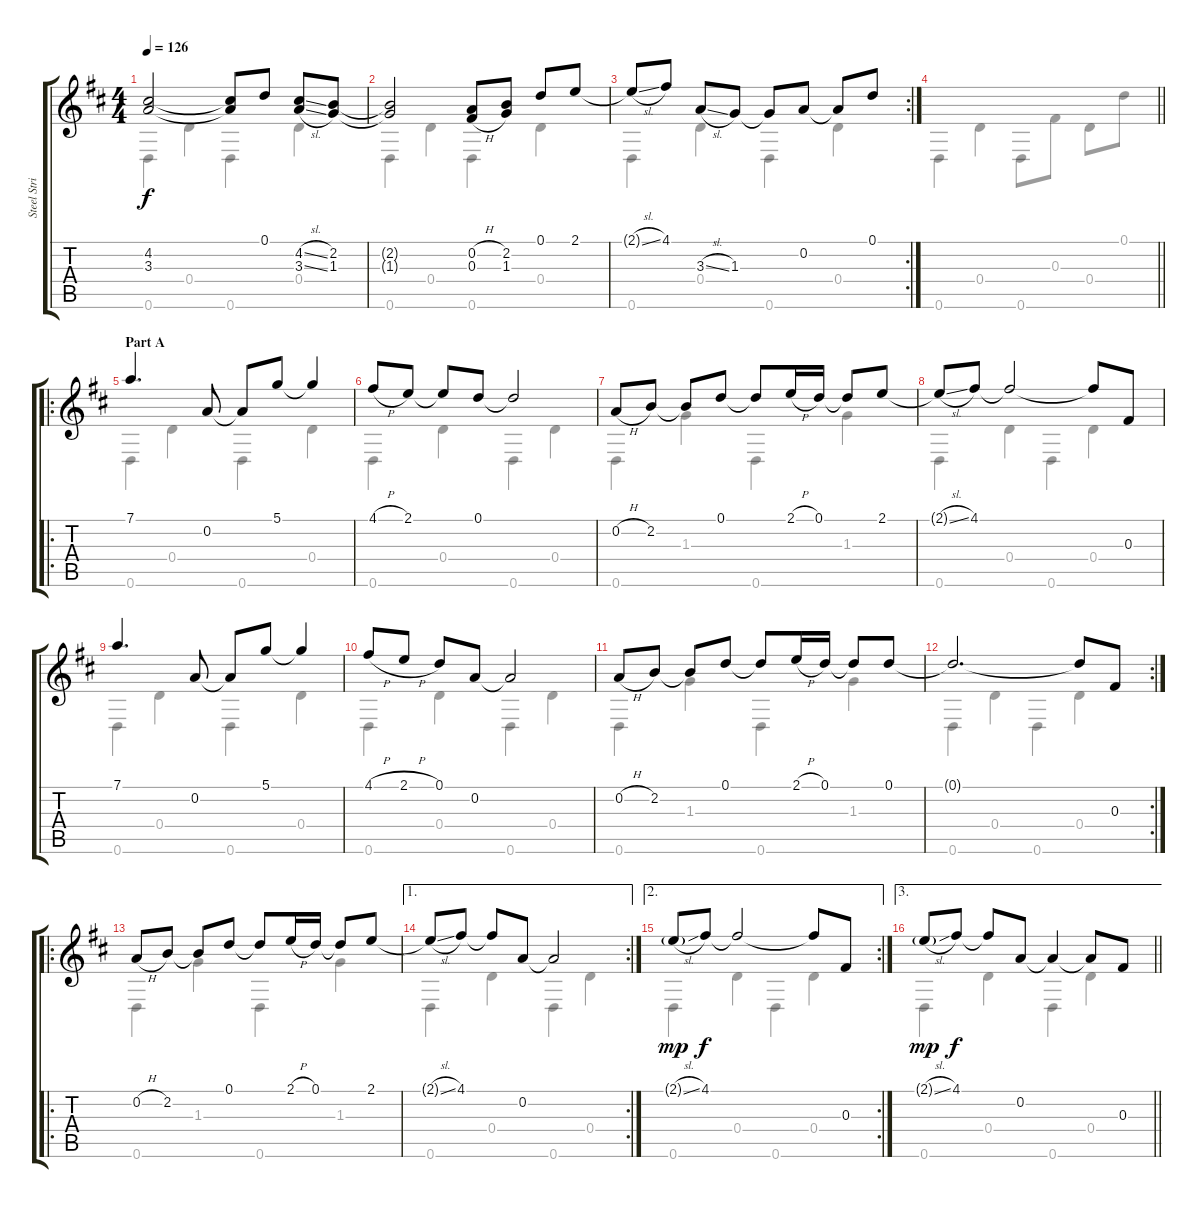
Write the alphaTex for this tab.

\track ("Steel String" "Steel Stri") {instrument acousticguitarsteel}
\staff {score tabs}
\tuning (D4 A3 Gb3 D3 A2 D2) {hide}
\voice
\ts (4 4)
\tempo 126
\clef g2
\ks d
(4.2{t} 3.3{t}).2{dy f} (4.2{t} 3.3{t}).8 0.1.8 (4.2{sl} 3.3{sl}).8 (2.2 1.3).8 |
(2.2{t} 1.3{t}).2 (0.2{h} 0.3{h}).8 (2.2 1.3).8 0.1.8 2.1.8 |
\rc 2
2.1{sl t}.8 4.1.8 3.3{sl}.8 1.3.8 1.3{t}.8 0.2.8 0.2{t}.8 0.1.8 |
\barLineRight lightlight
|
\ro
\section ("" "Part A")
7.1.4{d} 0.2.8 0.2{t}.8 5.1.8 5.1{t}.4 |
4.1{h}.8 2.1.8 2.1{t}.8 0.1.8 0.1{t}.2 |
0.2{h}.8 2.2.8 2.2{t}.8 0.1.8 0.1{t}.8 2.1{h}.16 0.1.16 0.1{t}.8 2.1.8 |
2.1{sl t}.8 4.1.8 4.1{t}.2 4.1{t}.8 0.3.8 |
7.1.4{d} 0.2.8 0.2{t}.8 5.1.8 5.1{t}.4 |
4.1{h}.8 2.1{h}.8 0.1.8 0.2.8 0.2{t}.2 |
0.2{h}.8 2.2.8 2.2{t}.8 0.1.8 0.1{t}.8 2.1{h}.16 0.1.16 0.1{t}.8 0.1.8 |
\rc 2
0.1{t}.2{d} 0.1{t}.8 0.3.8 |
\ro
0.2{h}.8 2.2.8 2.2{t}.8 0.1.8 0.1{t}.8 2.1{h}.16 0.1.16 0.1{t}.8 2.1.8 |
\ae 1
\rc 2
2.1{sl t}.8 4.1.8 4.1{t}.8 0.2.8 0.2{t}.2 |
\ae 2
\rc 2
2.1{sl g}.8{dy mp} 4.1.8{dy f} 4.1{t}.2 4.1{t}.8 0.3.8 |
\ae 3
\barLineRight lightlight
2.1{sl g}.8{dy mp} 4.1.8{dy f} 4.1{t}.8 0.2.8 0.2{t}.4 0.2{t}.8 0.3.8
\voice
\clef g2
\ottava regular
\simile none
\ks d
0.6.4{dy f} 0.4.4 0.6.4 0.4.4 |
0.6.4 0.4.4 0.6.4 0.4.4 |
0.6.4 0.4.4 0.6.4 0.4.4 |
\barLineRight lightlight
0.6.4 0.4.4 0.6.8 0.3.8 0.4.8 0.1.8 |
0.6.4 0.4.4 0.6.4 0.4.4 |
0.6.4 0.4.4 0.6.4 0.4.4 |
0.6.4 1.3.4 0.6.4 1.3.4 |
0.6.4 0.4.4 0.6.4 0.4.4 |
0.6.4 0.4.4 0.6.4 0.4.4 |
0.6.4 0.4.4 0.6.4 0.4.4 |
0.6.4 1.3.4 0.6.4 1.3.4 |
0.6.4 0.4.4 0.6.4 0.4.4 |
0.6.4 1.3.4 0.6.4 1.3.4 |
0.6.4 0.4.4 0.6.4 0.4.4 |
0.6.4 0.4.4 0.6.4 0.4.4 |
\barLineRight lightlight
0.6.4 0.4.4 0.6.4 0.4.4
